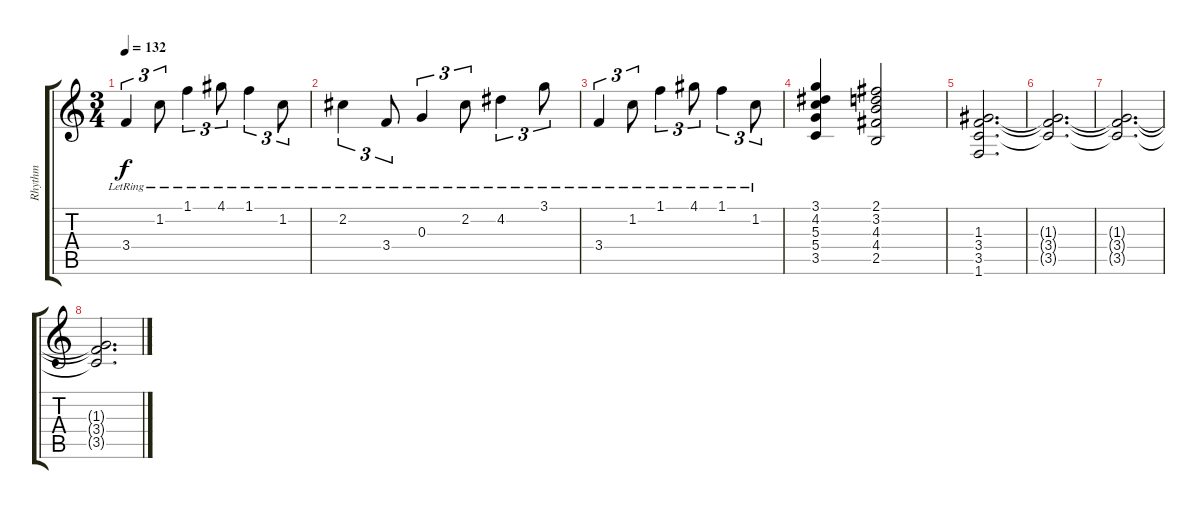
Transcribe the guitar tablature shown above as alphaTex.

\track ("Rhythm" "Rhythm") {instrument distortionguitar}
\staff {score tabs}
\tuning (E4 B3 G3 D3 A2 E2) {hide}
\ts (3 4)
\tempo 132
\clef g2
\ks c
3.4{lr}.4{tu (3 2) dy f} 1.2{lr}.8{tu (3 2)} 1.1{lr}.4{tu (3 2)} 4.1{lr}.8{tu (3 2)} 1.1{lr}.4{tu (3 2)} 1.2{lr}.8{tu (3 2)} |
2.2{lr}.4{tu (3 2)} 3.4{lr}.8{tu (3 2)} 0.3{lr}.4{tu (3 2)} 2.2{lr}.8{tu (3 2)} 4.2{lr}.4{tu (3 2)} 3.1{lr}.8{tu (3 2)} |
3.4{lr}.4{tu (3 2)} 1.2{lr}.8{tu (3 2)} 1.1{lr}.4{tu (3 2)} 4.1{lr}.8{tu (3 2)} 1.1{lr}.4{tu (3 2)} 1.2{lr}.8{tu (3 2)} |
(3.1 4.2 5.3 5.4 3.5).4{instrument distortionguitar} (2.1 3.2 4.3 4.4 2.5).2 |
(1.3 3.4 3.5 1.6).2{d volume 0} |
(1.3{t} 3.4{t} 3.5{t}).2{d} |
(1.3{t} 3.4{t} 3.5{t}).2{d} |
(1.3{t} 3.4{t} 3.5{t}).2{d}
